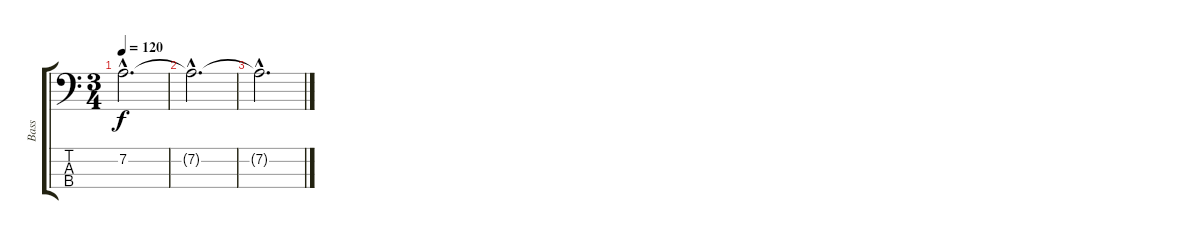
\track ("Bass" "Bass") {instrument fretlessbass}
\staff {score tabs}
\tuning (G2 D2 A1 E1) {hide}
\ts (3 4)
\tempo 120
\clef f4
\ks c
7.2{hac}.2{d dy f} |
7.2{hac t}.2{d} |
7.2{hac t}.2{d}
